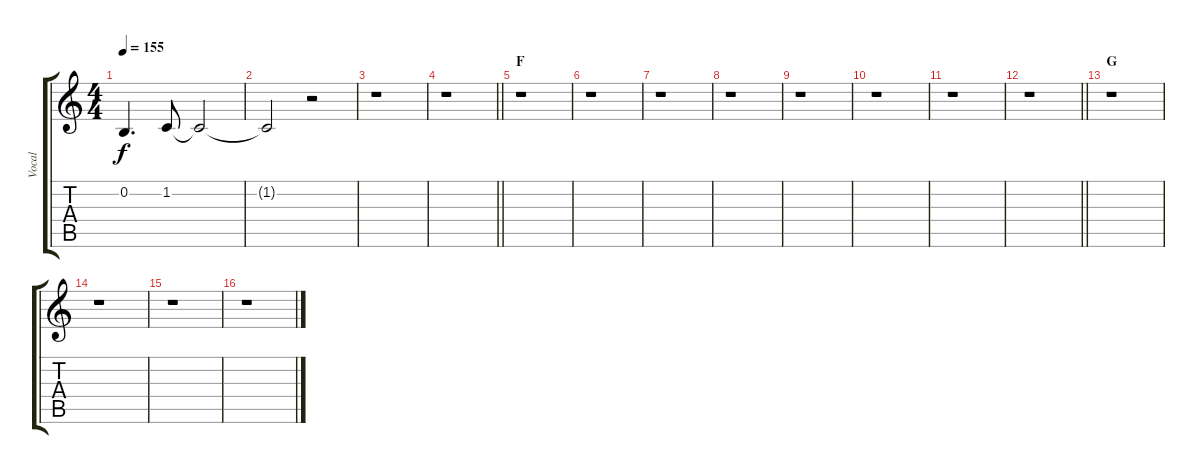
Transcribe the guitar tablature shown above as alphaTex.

\track ("Vocal" "Vocal") {instrument stringensemble1}
\staff {score tabs}
\tuning (E4 B3 G3 D3 A2 E2) {hide}
\ts (4 4)
\tempo 155
\clef g2
\ks c
0.2.4{d dy f} 1.2.8 1.2{t}.2 |
1.2{t}.2 r.2 |
r.1 |
\barLineRight lightlight
r.1 |
\section ("" "F")
r.1 |
r.1 |
r.1 |
r.1 |
r.1 |
r.1 |
r.1 |
\barLineRight lightlight
r.1 |
\section ("" "G")
r.1 |
r.1 |
r.1 |
r.1
